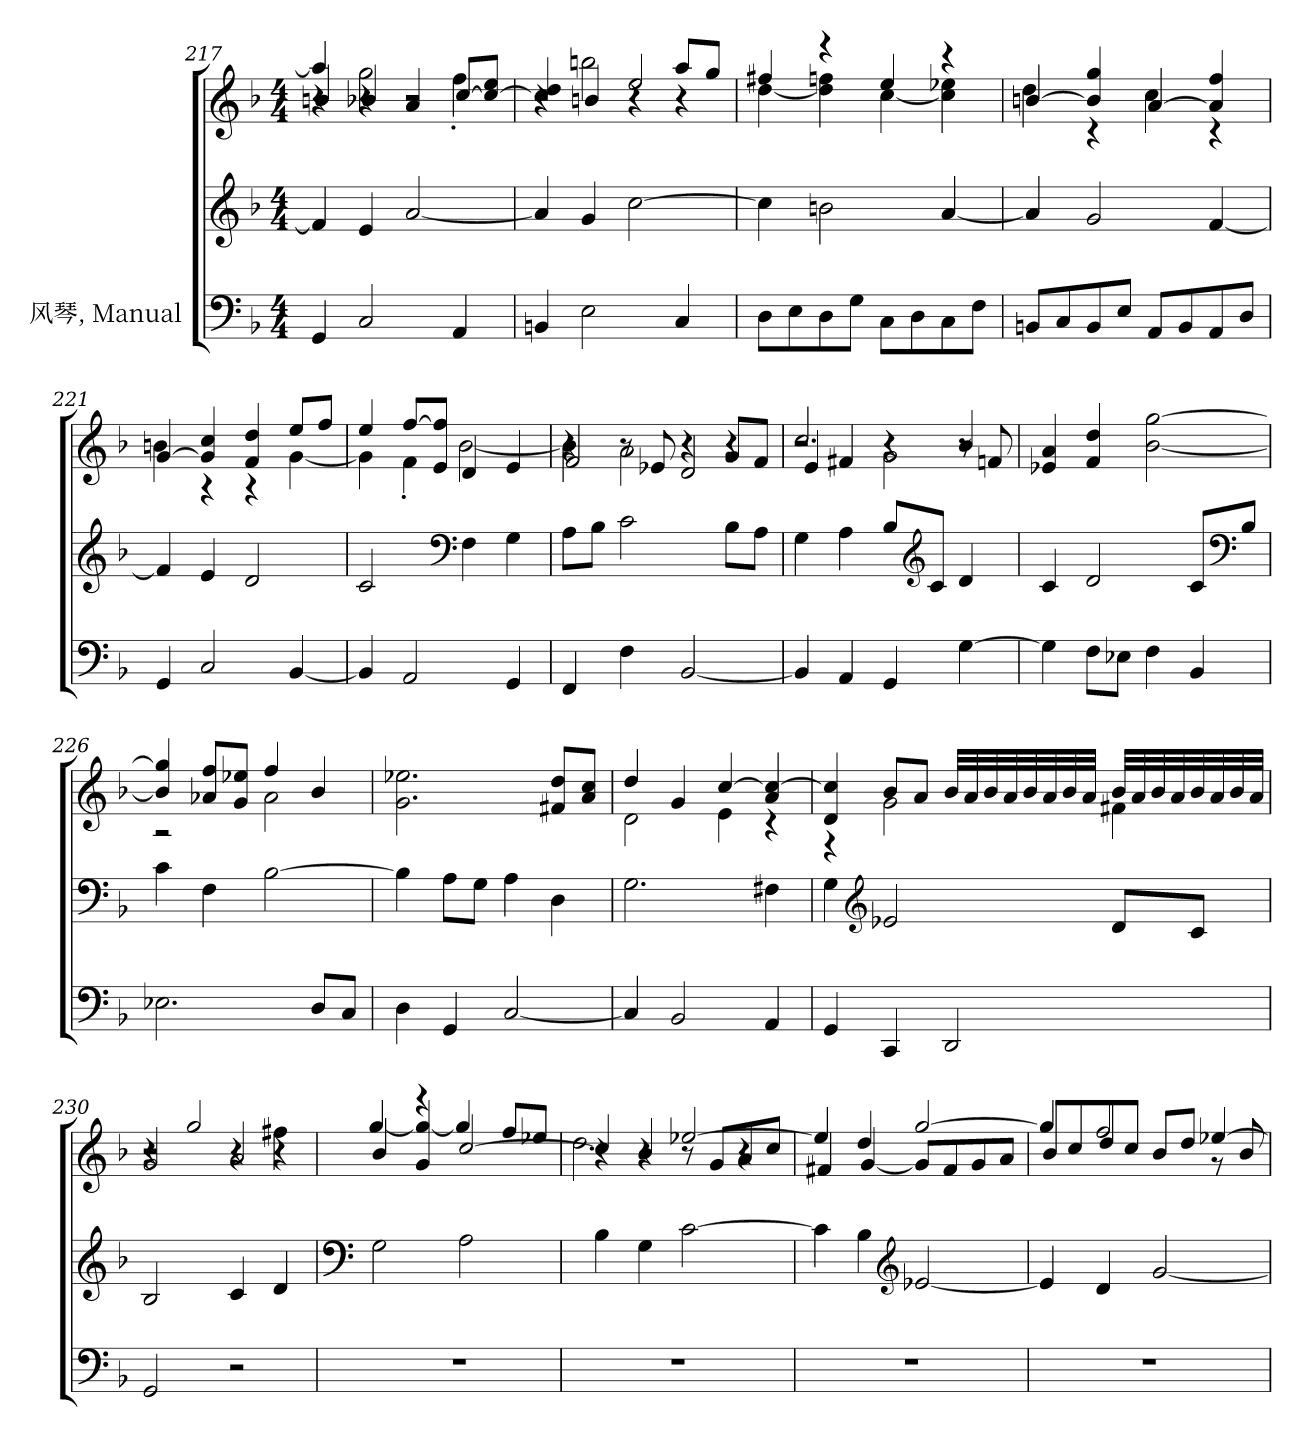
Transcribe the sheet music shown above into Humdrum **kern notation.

**kern	**kern	**kern
*part1	*part1	*part1
*staff3	*staff2	*staff1
*I"风琴, Manual	*	*
*clefF4	*clefG2	*clefG2
*k[b-]	*k[b-]	*k[b-]
*M4/4	*M4/4	*M4/4
=217	=217	=217
*	*	*^
*	*	*	*^
4GG/	4f/]	4aa/]	4r	4bn/
2C/	4e/	4r	2gg\	4b-X/
.	[2a/	2r	.	4a/
4AA/	.	.	4ff'\	[8cc/L
.	.	.	.	8cc/_ 8ee/J
!!LO:LB:g=z	!!	!!
=218	=218	=218	=218	=218
4BBn/	4a/]	2r	4r	4cc/] 4dd/
2E\	4g/	.	2bbn\	4bn/
.	[2cc\	2ee/	.	4r
4C/	.	.	4r	8aa/L
.	.	.	.	8gg/J
*	*	*	*v	*v
=219	=219	=219	=219
8D\L	4cc\]	4ff#X/	[4dd\
8E\	.	.	.
8D\	2bn\	4r	4dd\] 4ffn\
8G\J	.	.	.
8C\L	.	4ee/	[4cc\
8D\	.	.	.
8C\	[4a/	4r	4cc\] 4ee-X\
8F\J	.	.	.
=220	=220	=220	=220
8BBn/L	4a/]	[4bn/	4dd\
8C/	.	.	.
8BB/	2g/	4b/] 4gg/	4r
8E/J	.	.	.
8AA/L	.	[4a/	4cc\
8BB/	.	.	.
8AA/	[4f/	4a/] 4ff/	4r
8D/J	.	.	.
=221	=221	=221	=221
4GG/	4f/]	[4g/	4bn\
2C/	4e/	4g/] 4cc/	4r
.	2d/	4f/ 4dd/	4r
[4BB-/	.	8ee/L	[4g\
.	.	8ff/J	.
=222	=222	=222	=222
4BB-/]	2c/	4ee/	4g\]
2AA/	.	[8ff/L	4f'\
.	.	8e/ 8ff/]J	.
*	*clefF4	*	*
.	4F\	4d/	[2b-\
4GG/	4G\	4e/	.
!!LO:LB:g=z
=223	=223	=223	=223
*	*	*	*^
4FF/	8A\L	4r	4b-\]	2f/
.	8B-\J	.	.	.
4F\	2c\	8r	2a\	.
.	.	8e-X/	.	.
[2BB-/	.	4r	.	2d/
.	8B-\L	8g/L	4r	.
.	8A\J	8f/J	.	.
=224	=224	=224	=224	=224
4BB-/]	4G\	2.cc/	2r	4e/
4AA/	4A\	.	.	4f#X/
4GG/	8B-/L	.	2g\	4r
*	*clefG2	*	*	*
.	8c/J	.	.	.
[4G\	4d/	4b-/	.	8r
.	.	.	.	8fn/
*	*	*v	*v	*v
=225	=225	=225
4G\]	4c/	4e-X/ 4a/
8F\L	2d/	4f/ 4dd/
8E-X\J	.	.
4F\	.	[2b-\ [2gg\
4BB-/	8c/L	.
*	*clefF4	*
.	8B-/J	.
=226	=226	=226
*	*	*^
2.E-X\	4c\	4b-/] 4gg/]	2r
.	4F\	8a-X/ 8ff/L	.
.	.	8g/ 8ee-X/J	.
.	[2B-\	4ff/	2a-\
8D/L	.	4b-/	.
8C/J	.	.	.
*	*	*v	*v
=227	=227	=227
4D\	4B-\]	2.g\ 2.ee-X\
4GG/	8A\L	.
.	8G\J	.
[2C/	4A\	.
.	4D\	8f#X/ 8dd/L
.	.	8a/ 8cc/J
!!LO:LB:g=z
=228	=228	=228
*	*	*^
4C/]	2.G\	4dd/	2d\
2BB-/	.	4g/	.
.	.	[4cc/	4e\
4AA/	4F#X\	4a/ 4cc/_	4r
=229	=229	=229	=229
4GG/	4G\	4d/ 4cc/]	4r
*	*clefG2	*	*
4CC/	2e-X/	8b-/L	2g\
.	.	8a/J	.
2DD/	.	32b-/LLL	.
.	.	32a/	.
.	.	32b-/	.
.	.	32a/	.
.	.	32b-/	.
.	.	32a/	.
.	.	32b-/	.
.	.	32a/JJJ	.
.	8d/L	32b-/LLL	4f#X\
.	.	32a/	.
.	.	32b-/	.
.	.	32a/	.
.	8c/J	32b-/	.
.	.	32a/	.
.	.	32b-/	.
.	.	32a/JJJ	.
=230	=230	=230	=230
*	*	*	*^
2GG/	2B-/	4r	2r	2g/
.	.	2gg/	.	.
2r	4c/	.	4r	2a/
.	4d/	4r	4ff#X\	.
*	*	*v	*v	*v
=231	=231	=231
*	*clefF4	*
*	*	*^
1r	2G\	4b-/	[4gg/
.	.	4r	4g/ 4gg/_
.	2A\	[2cc/	4gg/]
.	.	.	8ff/L
.	.	.	8ee-X/J
!!LO:PB:g=z
=232	=232	=232	=232
*	*	*	*^
1r	4B-\	4cc/]	2.dd\	4r
.	4G\	4r	.	4b-/
.	[2c\	[2ee-X/	.	8r
.	.	.	.	8g/L
.	.	.	4r	8a/
.	.	.	.	8cc/J
*	*	*	*v	*v
=233	=233	=233	=233
1r	4c\]	4ee-/]	4f#X/
.	4B-\	4dd/	[4g/
*	*clefG2	*	*
.	[2e-X/	[2gg/	8g/L]
.	.	.	8f#/
.	.	.	8g/
.	.	.	8a/J
=234	=234	=234	=234
1r	4e-/]	4gg/]	8b-/L
.	.	.	8cc/
.	4d/	2ff/	8dd/
.	.	.	8cc/J
.	[2g/	.	8b-/L
.	.	.	8dd/J
.	.	[4ee-X/	8r
.	.	.	8b-/
*	*	*v	*v
=	=	=
*-	*-	*-
